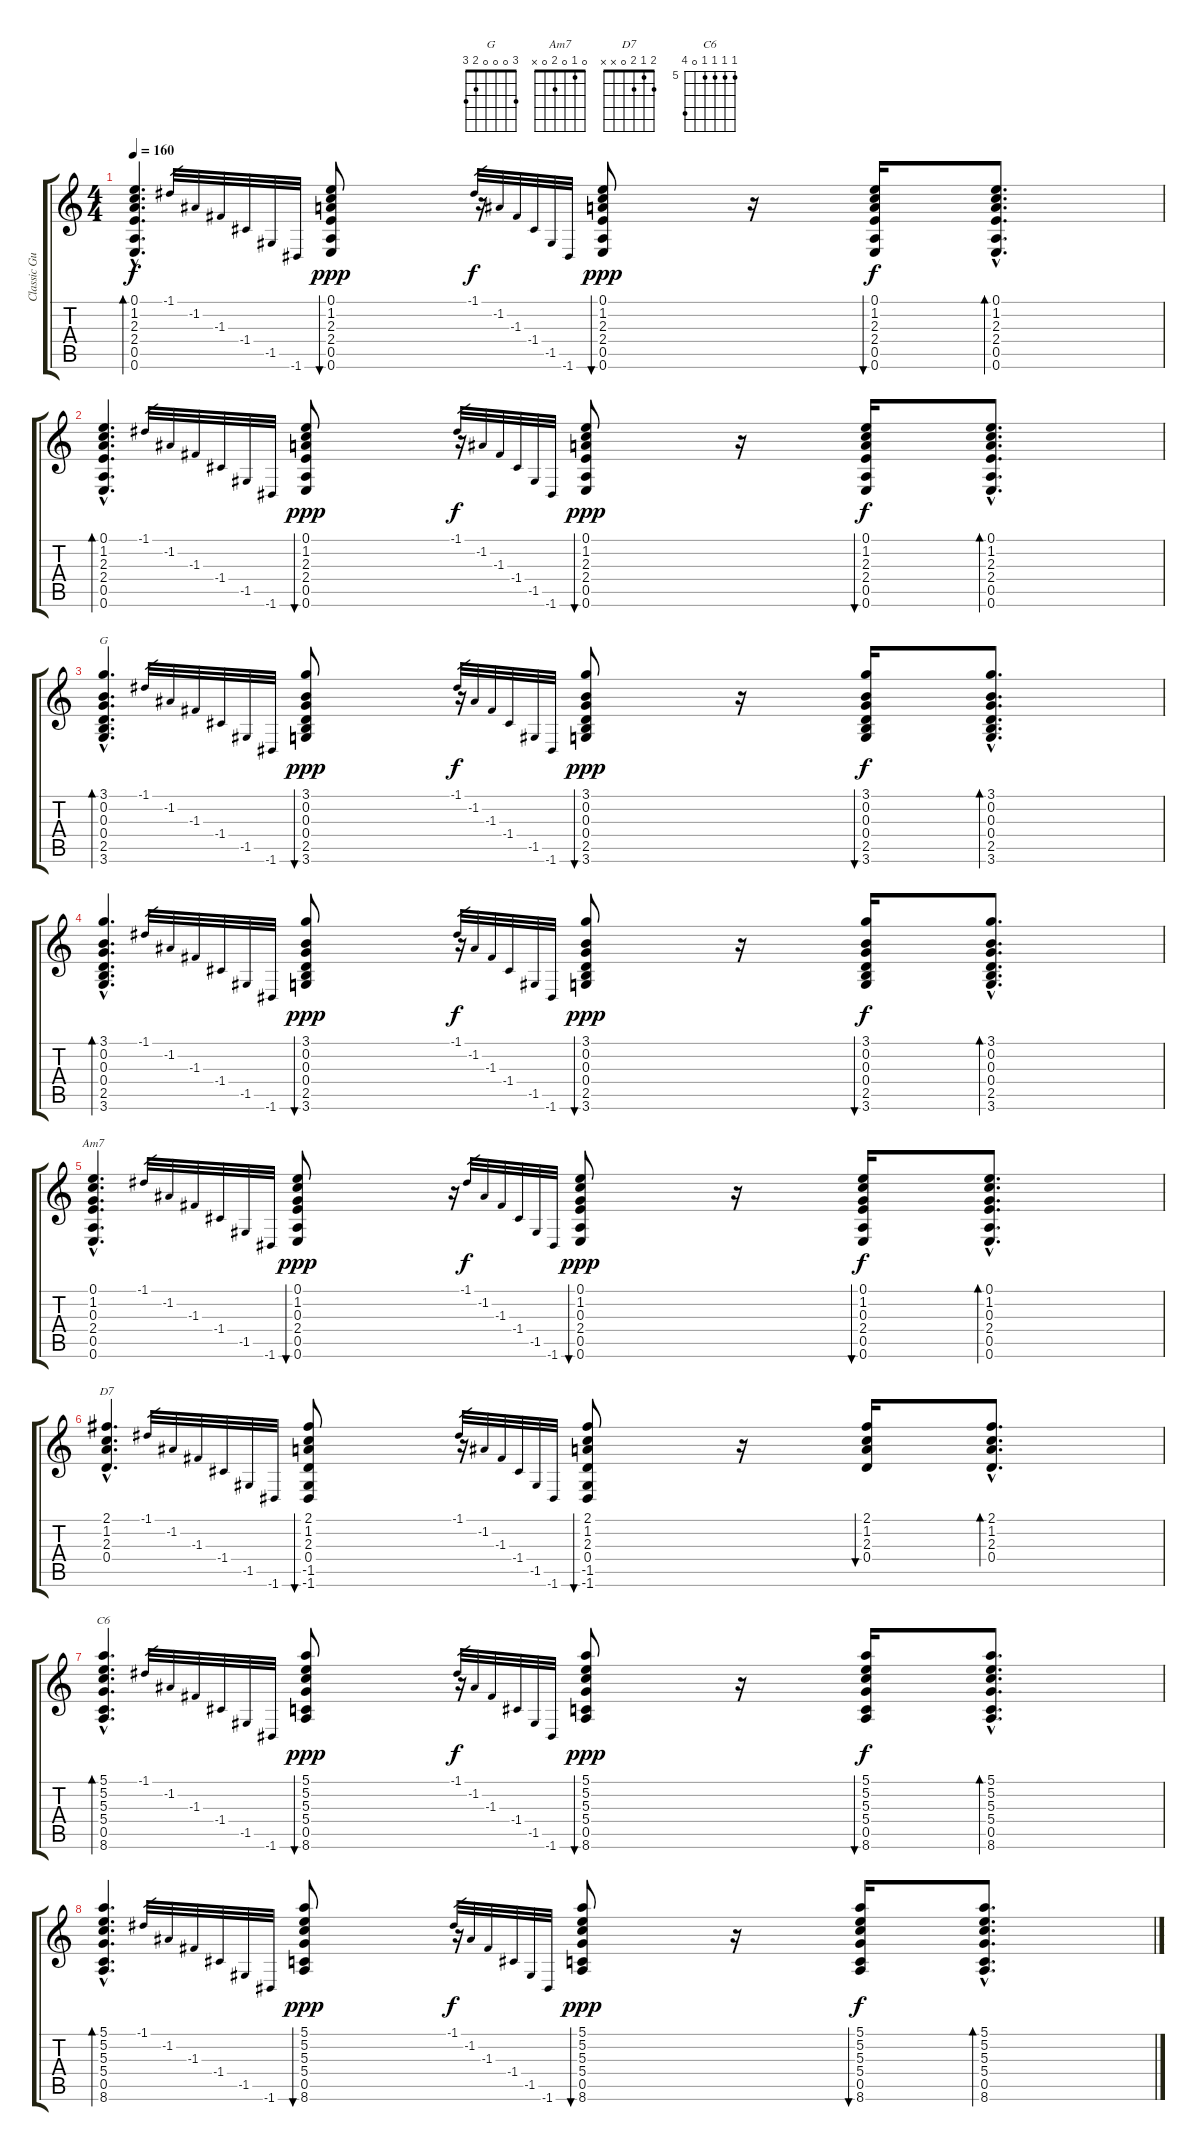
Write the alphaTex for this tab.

\track ("Classic Guitar" "Classic Gu") {instrument acousticguitarnylon}
\staff {score tabs}
\tuning (E4 B3 G3 D3 A2 E2) {hide}
\chord ("G" 3 0 0 0 2 3)
\chord ("Am7" 0 1 0 2 0 x)
\chord ("D7" 2 1 2 0 x x)
\chord ("C6" 5 5 5 5 0 8) {firstfret 5}
\ts (4 4)
\tempo 160
\clef g2
\ks c
(0.1{hac} 1.2{hac} 2.3{hac} 2.4{hac} 0.5{hac} 0.6{hac}).4{d bd 240 dy f} -1.1.32{gr} -1.2.32{gr} -1.3.32{gr} -1.4.32{gr} -1.5.32{gr} -1.6.32{gr} (0.1 1.2 2.3 2.4 0.5 0.6).8{bu 30 dy ppp} r.16 -1.1.32{gr dy f} -1.2.32{gr} -1.3.32{gr} -1.4.32{gr} -1.5.32{gr} -1.6.32{gr} (0.1 1.2 2.3 2.4 0.5 0.6).8{bu 30 dy ppp} r.16 (0.1 1.2 2.3 2.4 0.5 0.6).16{bu 30 dy f} (0.1{hac} 1.2{hac} 2.3{hac} 2.4{hac} 0.5{hac} 0.6{hac}).8{d bd 120} |
(0.1{hac} 1.2{hac} 2.3{hac} 2.4{hac} 0.5{hac} 0.6{hac}).4{d bd 240} -1.1.32{gr} -1.2.32{gr} -1.3.32{gr} -1.4.32{gr} -1.5.32{gr} -1.6.32{gr} (0.1 1.2 2.3 2.4 0.5 0.6).8{bu 30 dy ppp} r.16 -1.1.32{gr dy f} -1.2.32{gr} -1.3.32{gr} -1.4.32{gr} -1.5.32{gr} -1.6.32{gr} (0.1 1.2 2.3 2.4 0.5 0.6).8{bu 30 dy ppp} r.16 (0.1 1.2 2.3 2.4 0.5 0.6).16{bu 30 dy f} (0.1{hac} 1.2{hac} 2.3{hac} 2.4{hac} 0.5{hac} 0.6{hac}).8{d bd 120} |
(3.1{hac} 0.2{hac} 0.3{hac} 0.4{hac} 2.5{hac} 3.6{hac}).4{d bd 240 ch "G"} -1.1.32{gr} -1.2.32{gr} -1.3.32{gr} -1.4.32{gr} -1.5.32{gr} -1.6.32{gr} (3.1 0.2 0.3 0.4 2.5 3.6).8{bu 30 dy ppp} r.16 -1.1.32{gr dy f} -1.2.32{gr} -1.3.32{gr} -1.4.32{gr} -1.5.32{gr} -1.6.32{gr} (3.1 0.2 0.3 0.4 2.5 3.6).8{bu 30 dy ppp} r.16 (3.1 0.2 0.3 0.4 2.5 3.6).16{bu 30 dy f} (3.1{hac} 0.2{hac} 0.3{hac} 0.4{hac} 2.5{hac} 3.6{hac}).8{d bd 120} |
(3.1{hac} 0.2{hac} 0.3{hac} 0.4{hac} 2.5{hac} 3.6{hac}).4{d bd 240} -1.1.32{gr} -1.2.32{gr} -1.3.32{gr} -1.4.32{gr} -1.5.32{gr} -1.6.32{gr} (3.1 0.2 0.3 0.4 2.5 3.6).8{bu 30 dy ppp} r.16 -1.1.32{gr dy f} -1.2.32{gr} -1.3.32{gr} -1.4.32{gr} -1.5.32{gr} -1.6.32{gr} (3.1 0.2 0.3 0.4 2.5 3.6).8{bu 30 dy ppp} r.16 (3.1 0.2 0.3 0.4 2.5 3.6).16{bu 30 dy f} (3.1{hac} 0.2{hac} 0.3{hac} 0.4{hac} 2.5{hac} 3.6{hac}).8{d bd 120} |
(0.1{hac} 1.2{hac} 0.3{hac} 2.4{hac} 0.5{hac} 0.6{hac}).4{d ch "Am7"} -1.1.32{gr} -1.2.32{gr} -1.3.32{gr} -1.4.32{gr} -1.5.32{gr} -1.6.32{gr} (0.1 1.2 0.3 2.4 0.5 0.6).8{bu 30 dy ppp} r.16 -1.1.32{gr dy f} -1.2.32{gr} -1.3.32{gr} -1.4.32{gr} -1.5.32{gr} -1.6.32{gr} (0.1 1.2 0.3 2.4 0.5 0.6).8{bu 30 dy ppp} r.16 (0.1 1.2 0.3 2.4 0.5 0.6).16{bu 30 dy f} (0.1{hac} 1.2{hac} 0.3{hac} 2.4{hac} 0.5{hac} 0.6{hac}).8{d bd 120} |
(2.1{hac} 1.2{hac} 2.3{hac} 0.4{hac}).4{d ch "D7"} -1.1.32{gr} -1.2.32{gr} -1.3.32{gr} -1.4.32{gr} -1.5.32{gr} -1.6.32{gr} (2.1 1.2 2.3 0.4 -1.5 -1.6).8{bu 30} r.16 -1.1.32{gr} -1.2.32{gr} -1.3.32{gr} -1.4.32{gr} -1.5.32{gr} -1.6.32{gr} (2.1 1.2 2.3 0.4 -1.5 -1.6).8{bu 30} r.16 (2.1 1.2 2.3 0.4).16{bu 30} (2.1{hac} 1.2{hac} 2.3{hac} 0.4{hac}).8{d bd 120} |
(5.1{hac} 5.2{hac} 5.3{hac} 5.4{hac} 0.5{hac} 8.6{hac}).4{d bd 240 ch "C6"} -1.1.32{gr} -1.2.32{gr} -1.3.32{gr} -1.4.32{gr} -1.5.32{gr} -1.6.32{gr} (5.1 5.2 5.3 5.4 0.5 8.6).8{bu 30 dy ppp} r.16 -1.1.32{gr dy f} -1.2.32{gr} -1.3.32{gr} -1.4.32{gr} -1.5.32{gr} -1.6.32{gr} (5.1 5.2 5.3 5.4 0.5 8.6).8{bu 30 dy ppp} r.16 (5.1 5.2 5.3 5.4 0.5 8.6).16{bu 30 dy f} (5.1{hac} 5.2{hac} 5.3{hac} 5.4{hac} 0.5{hac} 8.6{hac}).8{d bd 120} |
(5.1{hac} 5.2{hac} 5.3{hac} 5.4{hac} 0.5{hac} 8.6{hac}).4{d bd 240} -1.1.32{gr} -1.2.32{gr} -1.3.32{gr} -1.4.32{gr} -1.5.32{gr} -1.6.32{gr} (5.1 5.2 5.3 5.4 0.5 8.6).8{bu 30 dy ppp} r.16 -1.1.32{gr dy f} -1.2.32{gr} -1.3.32{gr} -1.4.32{gr} -1.5.32{gr} -1.6.32{gr} (5.1 5.2 5.3 5.4 0.5 8.6).8{bu 30 dy ppp} r.16 (5.1 5.2 5.3 5.4 0.5 8.6).16{bu 30 dy f} (5.1{hac} 5.2{hac} 5.3{hac} 5.4{hac} 0.5{hac} 8.6{hac}).8{d bd 120}
